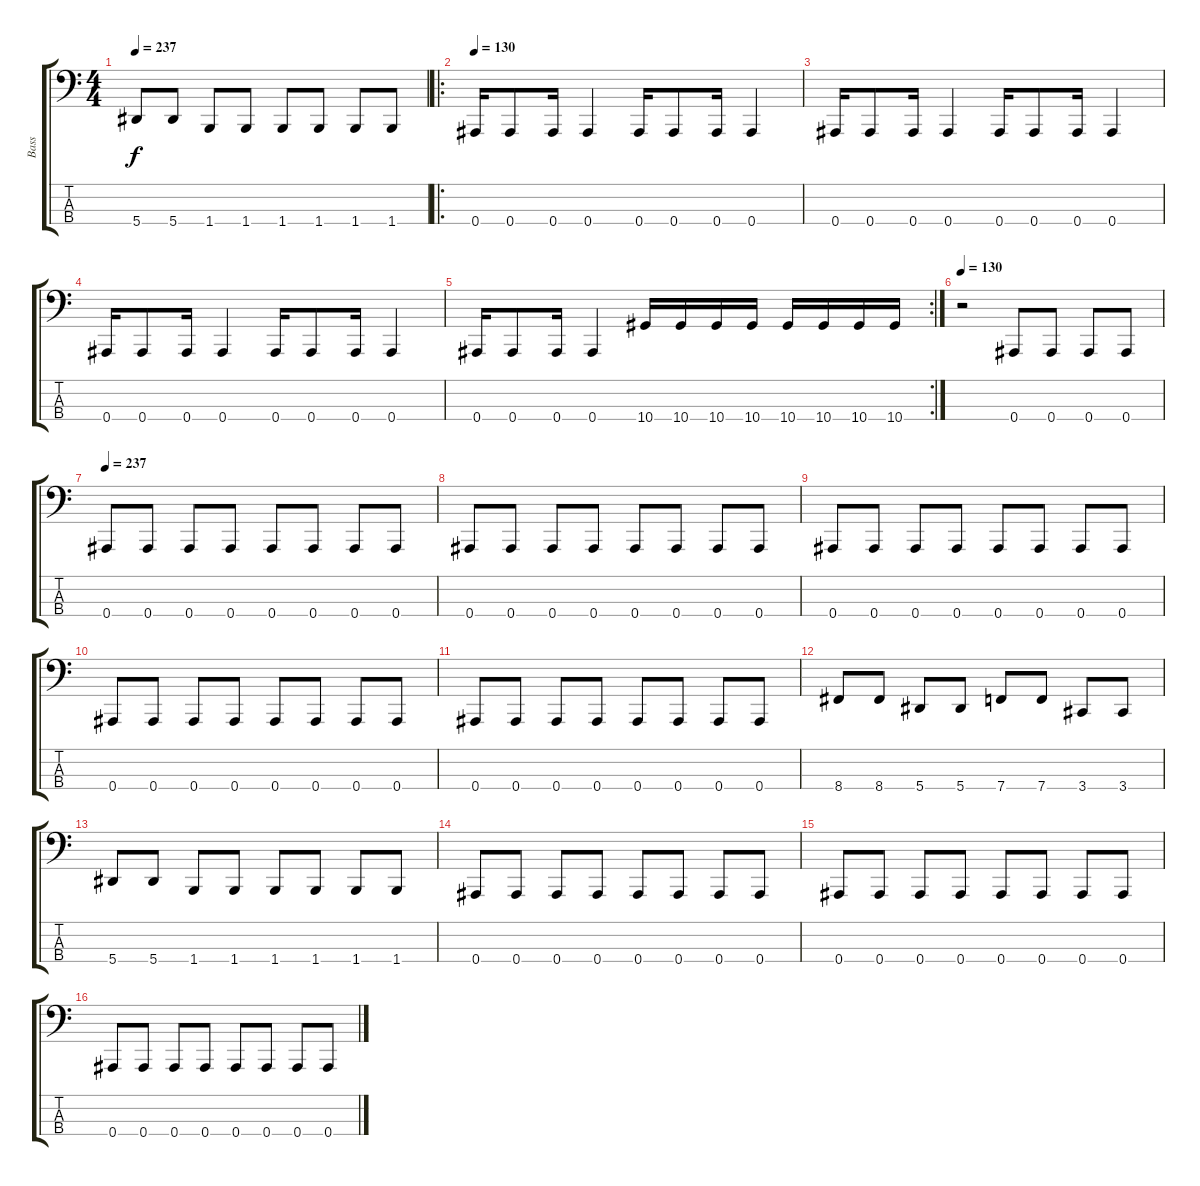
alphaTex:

\track ("Bass" "Bass") {instrument acousticguitarsteel}
\staff {score tabs}
\tuning (Eb2 Bb1 F1 Bb0) {hide}
\ts (4 4)
\tempo 237
\clef f4
\ks c
5.4.8{dy f} 5.4.8 1.4.8 1.4.8 1.4.8 1.4.8 1.4.8 1.4.8 |
\ro
\tempo 130
0.4.16 0.4.8 0.4.16 0.4.4 0.4.16 0.4.8 0.4.16 0.4.4 |
0.4.16 0.4.8 0.4.16 0.4.4 0.4.16 0.4.8 0.4.16 0.4.4 |
0.4.16 0.4.8 0.4.16 0.4.4 0.4.16 0.4.8 0.4.16 0.4.4 |
\rc 2
0.4.16 0.4.8 0.4.16 0.4.4 10.4.16 10.4.16 10.4.16 10.4.16 10.4.16 10.4.16 10.4.16 10.4.16 |
\tempo 130
r.2 0.4.8 0.4.8 0.4.8 0.4.8 |
\tempo 237
0.4.8 0.4.8 0.4.8 0.4.8 0.4.8 0.4.8 0.4.8 0.4.8 |
0.4.8 0.4.8 0.4.8 0.4.8 0.4.8 0.4.8 0.4.8 0.4.8 |
0.4.8 0.4.8 0.4.8 0.4.8 0.4.8 0.4.8 0.4.8 0.4.8 |
0.4.8 0.4.8 0.4.8 0.4.8 0.4.8 0.4.8 0.4.8 0.4.8 |
0.4.8 0.4.8 0.4.8 0.4.8 0.4.8 0.4.8 0.4.8 0.4.8 |
8.4.8 8.4.8 5.4.8 5.4.8 7.4.8 7.4.8 3.4.8 3.4.8 |
5.4.8 5.4.8 1.4.8 1.4.8 1.4.8 1.4.8 1.4.8 1.4.8 |
0.4.8 0.4.8 0.4.8 0.4.8 0.4.8 0.4.8 0.4.8 0.4.8 |
0.4.8 0.4.8 0.4.8 0.4.8 0.4.8 0.4.8 0.4.8 0.4.8 |
0.4.8 0.4.8 0.4.8 0.4.8 0.4.8 0.4.8 0.4.8 0.4.8
